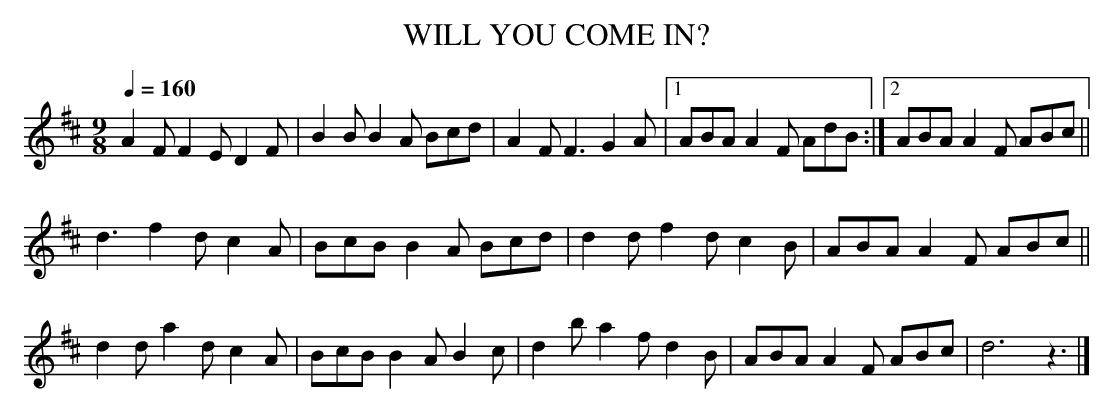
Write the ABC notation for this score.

X:1
T:WILL YOU COME IN?
Q:1/4=160
M:9/8
L:1/8
K:D
A2F F2E D2F|B2B B2A Bcd|A2F F3 G2A|1 ABA A2F AdB :|\
[2 ABA A2F ABc||
d3 f2d c2A|BcB B2A Bcd|d2d f2d c2B|ABA A2F ABc||
d2d a2d c2A|BcB B2A B2c|d2b a2f d2B|ABA A2F ABc|d6z3|]
